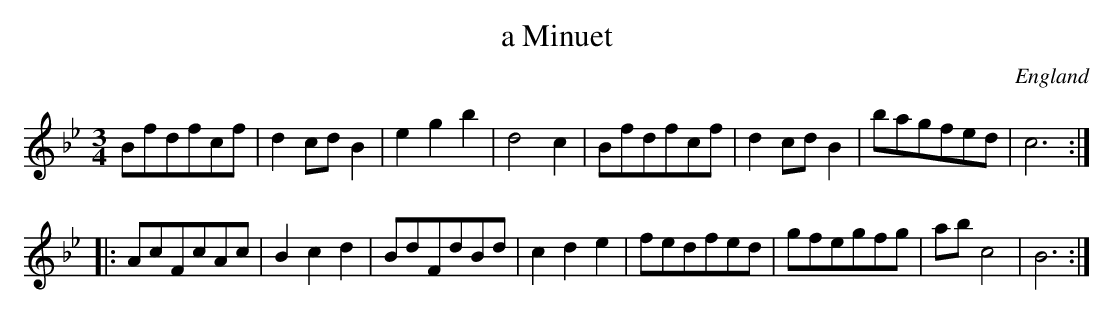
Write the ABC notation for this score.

X:1
T:a Minuet
L:1/8
M:3/4
O:England
K:Bb major
Bfdfcf | d2cd B2 | e2g2 b2 | d4 c2 | \
Bfdfcf | d2cd B2 | bagfed  | c6 ::
AcFcAc | B2c2 d2 | BdFdBd | c2d2 e2 | \
fedfed | gfegfg | ab c4 | B6 :|
